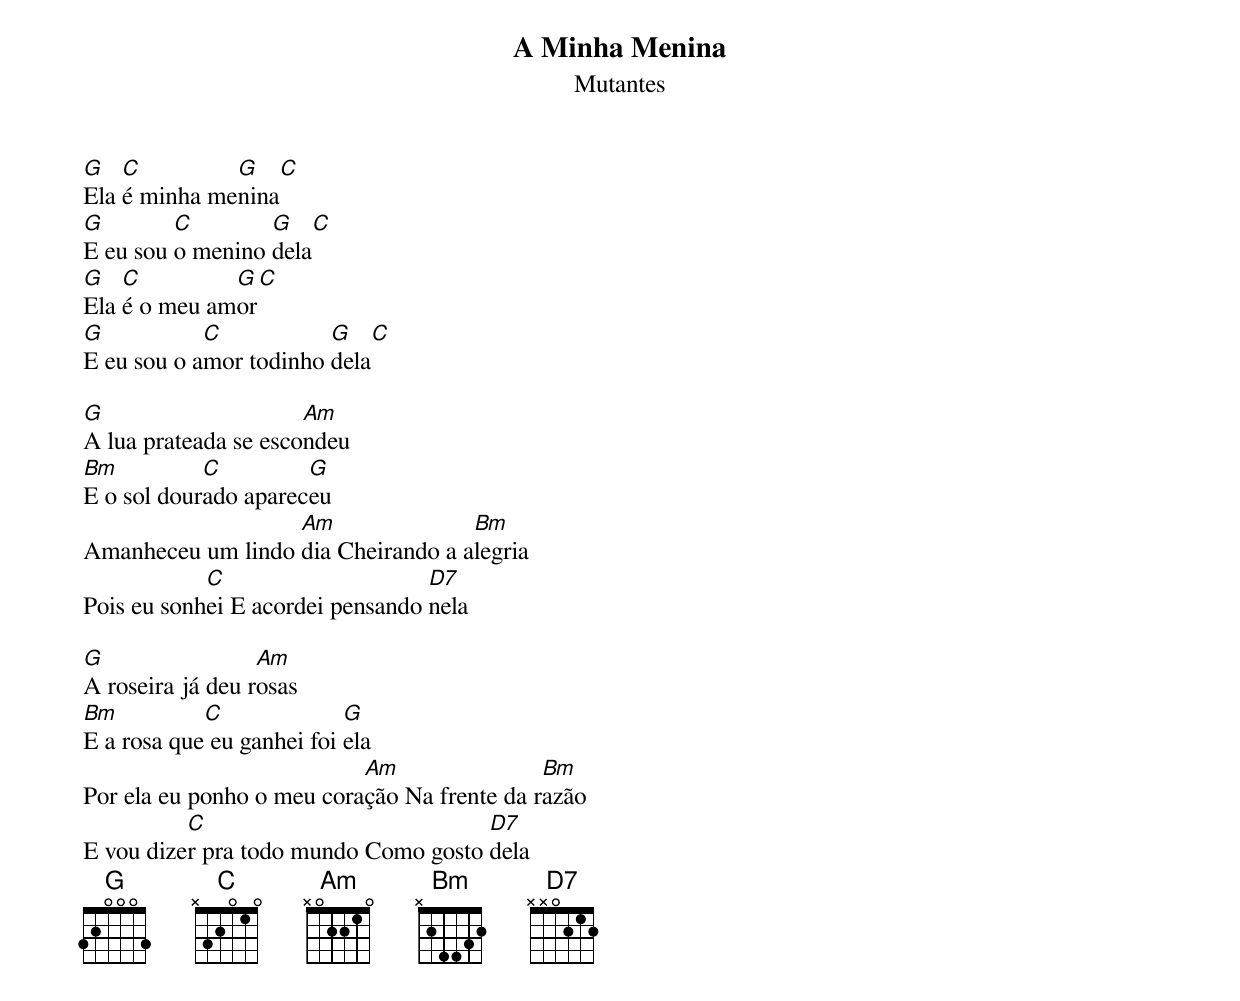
A Minha Menina
Mutantes

G   C         G    C
Ela é minha menina
G        C        G    C
E eu sou o menino dela
G   C         G       C
Ela é o meu amor
G           C           G      C
E eu sou o amor todinho dela

G                     Am
A lua prateada se escondeu
Bm          C         G
E o sol dourado apareceu
                   Am               Bm
Amanheceu um lindo dia Cheirando a alegria
            C                     D7
Pois eu sonhei E acordei pensando nela

G                 Am
A roseira já deu rosas
Bm          C              G
E a rosa que eu ganhei foi ela
                           Am                Bm
Por ela eu ponho o meu coração Na frente da razão
          C                           D7
E vou dizer pra todo mundo Como gosto dela
